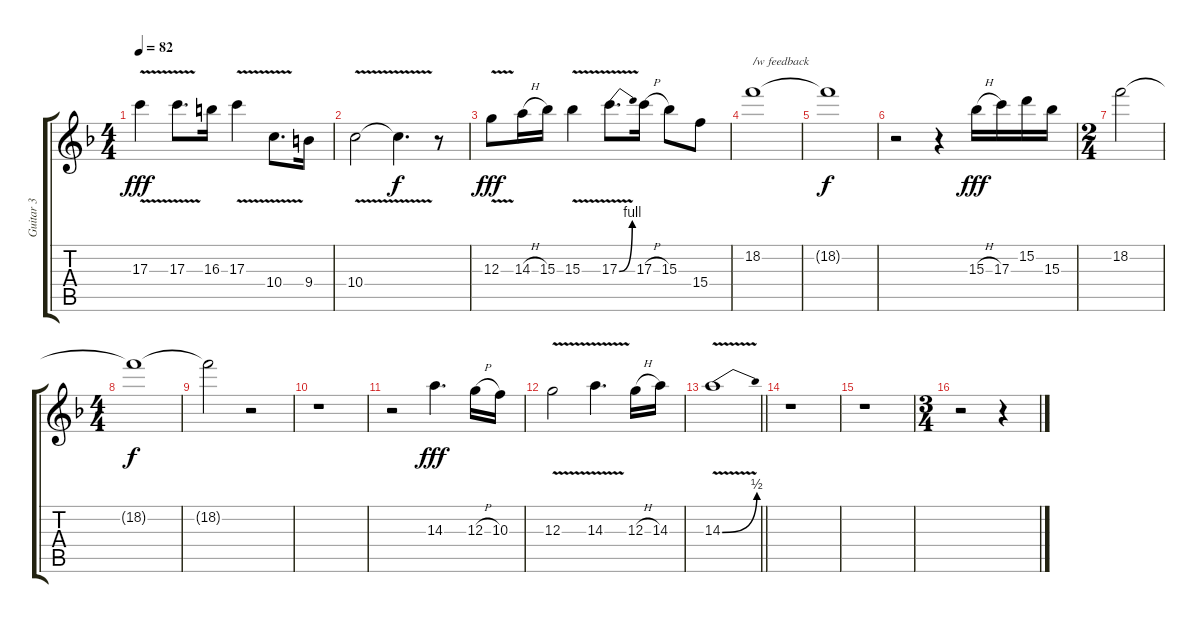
\track ("Guitar 3" "Guitar 3") {instrument distortionguitar}
\staff {score tabs}
\tuning (E4 B3 G3 D3 A2 E2) {hide}
\ts (4 4)
\tempo 82
\clef g2
\ks f
17.3{v}.4{dy fff} 17.3{v}.8{d} 16.3.16 17.3{v}.4 10.4{v}.8{d} 9.4.16 |
10.4{v}.2 10.4{t}.4{d dy f} r.8 |
12.3{v}.8{dy fff} 14.3{h}.16 15.3.16 15.3{v}.4 17.3{be (bend 0 0 60 4) v}.8{d} 17.3{h}.16 15.3.8 15.4.8 |
18.2.1{txt "/w feedback"} |
18.2{t}.1{dy f} |
r.2 r.4 15.3{h}.16{dy fff} 17.3.16 15.2.16 15.3.16 |
\ts (2 4)
18.2.2 |
\ts (4 4)
18.2{t}.1{dy f} |
18.2{t}.2 r.2 |
r.1 |
r.2 14.3.4{d dy fff} 12.3{h}.16 10.3.16 |
12.3{v}.2 14.3{v}.4{d} 12.3{h}.16 14.3.16 |
\barLineRight lightlight
14.3{be (bend 0 0 60 2) v}.1 |
r.1 |
r.1 |
\ts (3 4)
r.2 r.4
